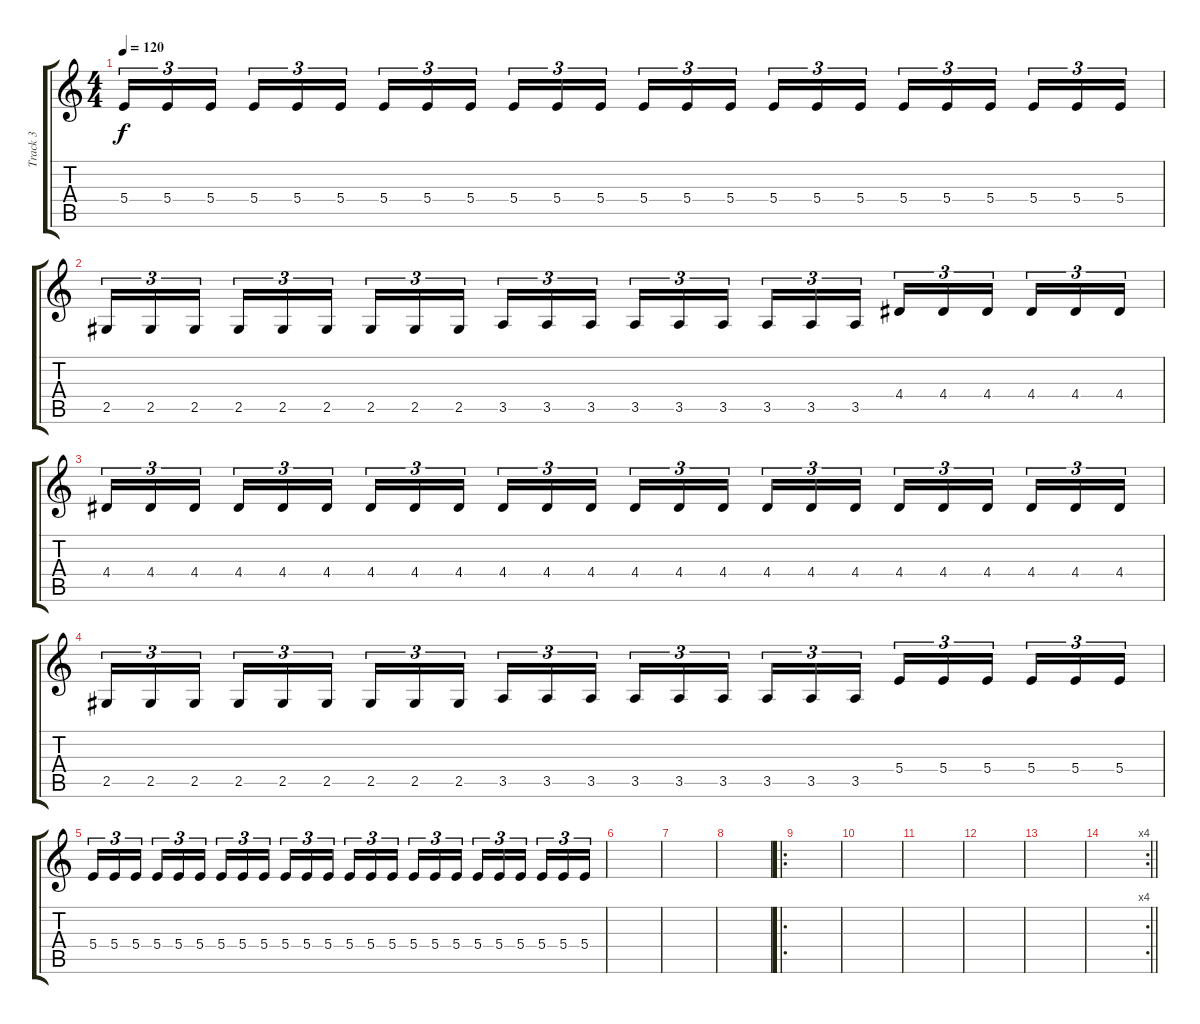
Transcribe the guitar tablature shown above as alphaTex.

\track ("Track 3" "Track 3") {instrument overdrivenguitar}
\staff {score tabs}
\tuning (Db4 Ab3 E3 B2 Gb2 Db2) {hide}
\ts (4 4)
\tempo 120
\clef g2
\ks c
5.4.16{tu (3 2) dy f} 5.4.16{tu (3 2)} 5.4.16{tu (3 2) beam splitsecondary} 5.4.16{tu (3 2)} 5.4.16{tu (3 2)} 5.4.16{tu (3 2)} 5.4.16{tu (3 2)} 5.4.16{tu (3 2)} 5.4.16{tu (3 2) beam splitsecondary} 5.4.16{tu (3 2)} 5.4.16{tu (3 2)} 5.4.16{tu (3 2)} 5.4.16{tu (3 2)} 5.4.16{tu (3 2)} 5.4.16{tu (3 2) beam splitsecondary} 5.4.16{tu (3 2)} 5.4.16{tu (3 2)} 5.4.16{tu (3 2)} 5.4.16{tu (3 2)} 5.4.16{tu (3 2)} 5.4.16{tu (3 2) beam splitsecondary} 5.4.16{tu (3 2)} 5.4.16{tu (3 2)} 5.4.16{tu (3 2)} |
2.5.16{tu (3 2)} 2.5.16{tu (3 2)} 2.5.16{tu (3 2) beam splitsecondary} 2.5.16{tu (3 2)} 2.5.16{tu (3 2)} 2.5.16{tu (3 2)} 2.5.16{tu (3 2)} 2.5.16{tu (3 2)} 2.5.16{tu (3 2) beam splitsecondary} 3.5.16{tu (3 2)} 3.5.16{tu (3 2)} 3.5.16{tu (3 2)} 3.5.16{tu (3 2)} 3.5.16{tu (3 2)} 3.5.16{tu (3 2) beam splitsecondary} 3.5.16{tu (3 2)} 3.5.16{tu (3 2)} 3.5.16{tu (3 2)} 4.4.16{tu (3 2)} 4.4.16{tu (3 2)} 4.4.16{tu (3 2) beam splitsecondary} 4.4.16{tu (3 2)} 4.4.16{tu (3 2)} 4.4.16{tu (3 2)} |
4.4.16{tu (3 2)} 4.4.16{tu (3 2)} 4.4.16{tu (3 2) beam splitsecondary} 4.4.16{tu (3 2)} 4.4.16{tu (3 2)} 4.4.16{tu (3 2)} 4.4.16{tu (3 2)} 4.4.16{tu (3 2)} 4.4.16{tu (3 2) beam splitsecondary} 4.4.16{tu (3 2)} 4.4.16{tu (3 2)} 4.4.16{tu (3 2)} 4.4.16{tu (3 2)} 4.4.16{tu (3 2)} 4.4.16{tu (3 2) beam splitsecondary} 4.4.16{tu (3 2)} 4.4.16{tu (3 2)} 4.4.16{tu (3 2)} 4.4.16{tu (3 2)} 4.4.16{tu (3 2)} 4.4.16{tu (3 2) beam splitsecondary} 4.4.16{tu (3 2)} 4.4.16{tu (3 2)} 4.4.16{tu (3 2)} |
2.5.16{tu (3 2)} 2.5.16{tu (3 2)} 2.5.16{tu (3 2) beam splitsecondary} 2.5.16{tu (3 2)} 2.5.16{tu (3 2)} 2.5.16{tu (3 2)} 2.5.16{tu (3 2)} 2.5.16{tu (3 2)} 2.5.16{tu (3 2) beam splitsecondary} 3.5.16{tu (3 2)} 3.5.16{tu (3 2)} 3.5.16{tu (3 2)} 3.5.16{tu (3 2)} 3.5.16{tu (3 2)} 3.5.16{tu (3 2) beam splitsecondary} 3.5.16{tu (3 2)} 3.5.16{tu (3 2)} 3.5.16{tu (3 2)} 5.4.16{tu (3 2)} 5.4.16{tu (3 2)} 5.4.16{tu (3 2) beam splitsecondary} 5.4.16{tu (3 2)} 5.4.16{tu (3 2)} 5.4.16{tu (3 2)} |
5.4.16{tu (3 2)} 5.4.16{tu (3 2)} 5.4.16{tu (3 2) beam splitsecondary} 5.4.16{tu (3 2)} 5.4.16{tu (3 2)} 5.4.16{tu (3 2)} 5.4.16{tu (3 2)} 5.4.16{tu (3 2)} 5.4.16{tu (3 2) beam splitsecondary} 5.4.16{tu (3 2)} 5.4.16{tu (3 2)} 5.4.16{tu (3 2)} 5.4.16{tu (3 2)} 5.4.16{tu (3 2)} 5.4.16{tu (3 2) beam splitsecondary} 5.4.16{tu (3 2)} 5.4.16{tu (3 2)} 5.4.16{tu (3 2)} 5.4.16{tu (3 2)} 5.4.16{tu (3 2)} 5.4.16{tu (3 2) beam splitsecondary} 5.4.16{tu (3 2)} 5.4.16{tu (3 2)} 5.4.16{tu (3 2)} |
|
|
|
\ro
|
|
|
|
|
\rc 4
\barLineRight lightlight
